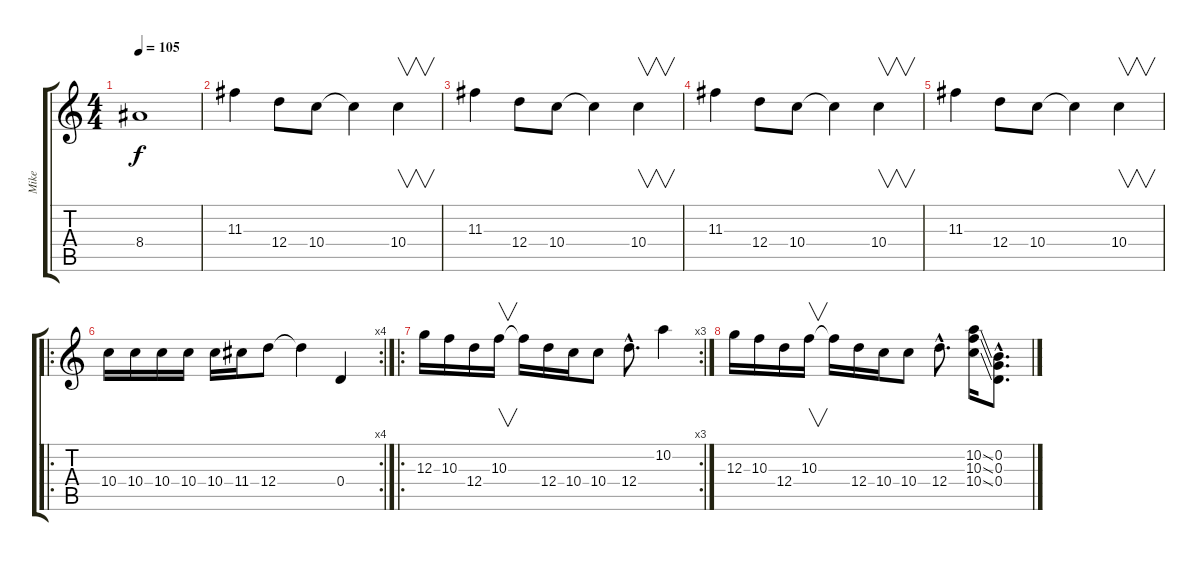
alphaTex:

\track ("Mike" "Mike") {instrument distortionguitar}
\staff {score tabs}
\tuning (E4 B3 G3 D3 A2 D2) {hide}
\ts (4 4)
\tempo 105
\clef g2
\ks c
8.4{t}.1{dy f} |
11.3.4 12.4.8 10.4.8 10.4{t}.4 10.4.4{v} |
11.3.4 12.4.8 10.4.8 10.4{t}.4 10.4.4{v} |
11.3.4 12.4.8 10.4.8 10.4{t}.4 10.4.4{v} |
11.3.4 12.4.8 10.4.8 10.4{t}.4 10.4.4{v} |
\ro
\rc 4
10.4.16 10.4.16 10.4.16 10.4.16 10.4.16 11.4.16 12.4.8 12.4{t}.4 0.4.4 |
\ro
\rc 3
12.3.16 10.3.16 12.4.16 10.3.16{v} 10.3{t}.16 12.4.16 10.4.16 10.4.8 12.4{hac}.8{d} 10.2.4 |
12.3.16 10.3.16 12.4.16 10.3.16{v} 10.3{t}.16 12.4.16 10.4.16 10.4.8 12.4{hac}.8{d} (10.2{ss} 10.3{ss} 10.4{ss}).16 (0.2{hac} 0.3{hac} 0.4{hac}).8{d}
